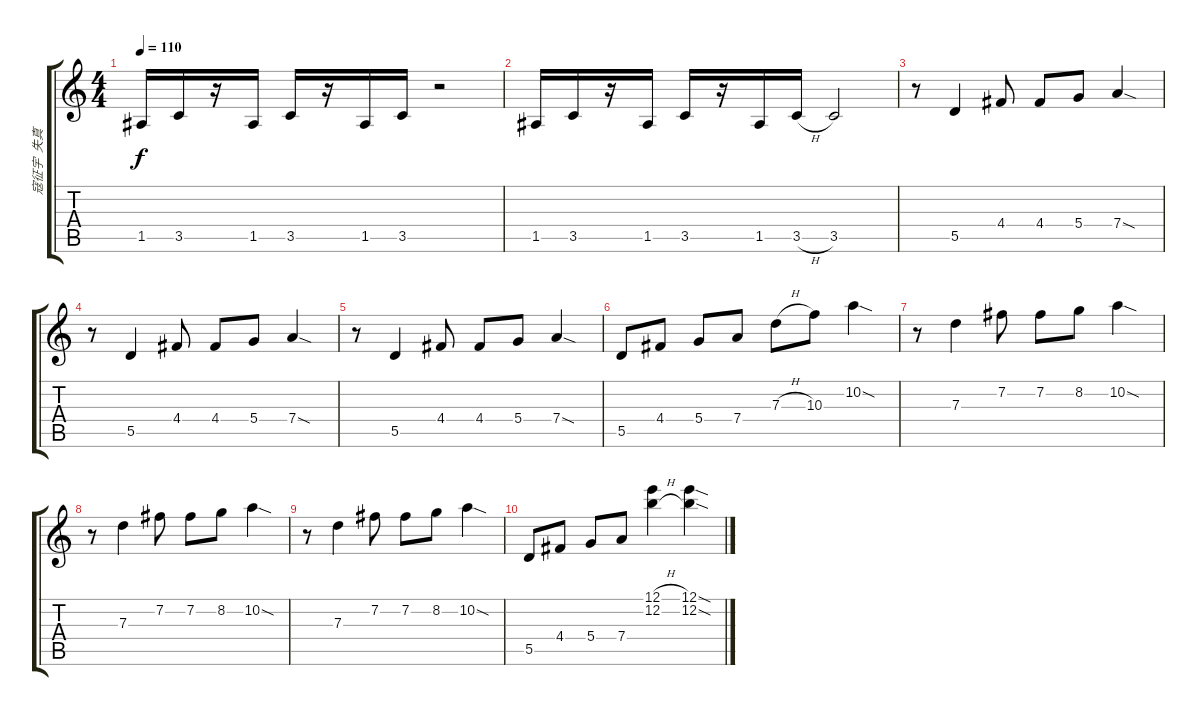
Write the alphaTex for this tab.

\track ("寇征宇  失真" "寇征宇  失真") {instrument distortionguitar}
\staff {score tabs}
\tuning (E4 B3 G3 D3 A2 E2) {hide}
\ts (4 4)
\tempo 110
\clef g2
\ks c
1.5.16{dy f} 3.5.16 r.16 1.5.16 3.5.16 r.16 1.5.16 3.5.16 r.2 |
1.5.16 3.5.16 r.16 1.5.16 3.5.16 r.16 1.5.16 3.5{h}.16 3.5.2 |
r.8 5.5.4 4.4.8 4.4.8 5.4.8 7.4{sod}.4 |
r.8 5.5.4 4.4.8 4.4.8 5.4.8 7.4{sod}.4 |
r.8 5.5.4 4.4.8 4.4.8 5.4.8 7.4{sod}.4 |
5.5.8 4.4.8 5.4.8 7.4.8 7.3{h}.8 10.3.8 10.2{sod}.4 |
r.8 7.3.4 7.2.8 7.2.8 8.2.8 10.2{sod}.4 |
r.8 7.3.4 7.2.8 7.2.8 8.2.8 10.2{sod}.4 |
r.8 7.3.4 7.2.8 7.2.8 8.2.8 10.2{sod}.4 |
5.5.8 4.4.8 5.4.8 7.4.8 (12.1{h} 12.2{h}).4 (12.1{sod} 12.2{sod}).4
